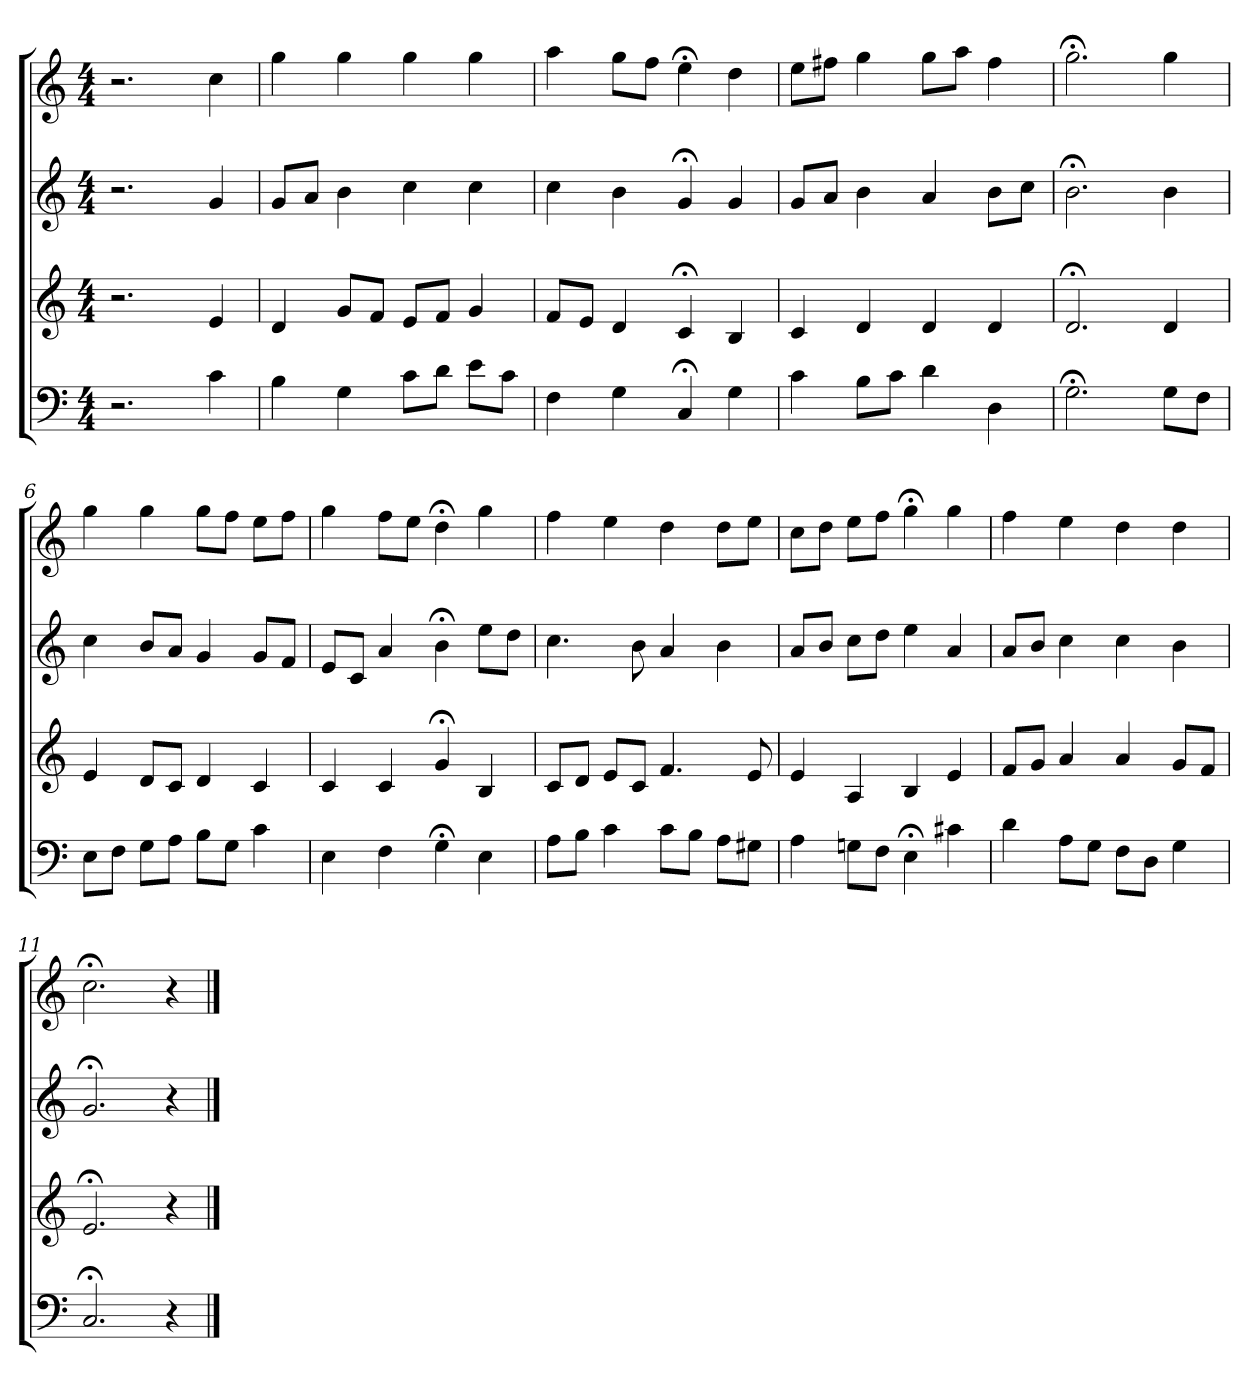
**kern	**kern	**kern	**kern
*part4	*part3	*part2	*part1
*staff4	*staff3	*staff2	*staff1
*clefF4	*clefG2	*clefG2	*clefG2
*k[]	*k[]	*k[]	*k[]
*C:	*C:	*C:	*C:
*M4/4	*M4/4	*M4/4	*M4/4
=1	=1	=1	=1
2.r	2.r	2.r	2.r
4c	4e	4g	4cc
=2	=2	=2	=2
4B	4d	8g/L	4gg
.	.	8a/J	.
4G	8g/L	4b	4gg
.	8f/J	.	.
8c\L	8e/L	4cc	4gg
8d\J	8f/J	.	.
8e\L	4g	4cc	4gg
8c\J	.	.	.
=3	=3	=3	=3
4F	8f/L	4cc	4aa
.	8e/J	.	.
4G	4d	4b	8gg\L
.	.	.	8ff\J
4C;<	4c;<	4g;<	4ee;<
4G	4B	4g	4dd
=4	=4	=4	=4
4c	4c	8g/L	8ee\L
.	.	8a/J	8ff#X\J
8B\L	4d	4b	4gg
8c\J	.	.	.
4d	4d	4a	8gg\L
.	.	.	8aa\J
4D	4d	8b\L	4ff#
.	.	8cc\J	.
=5	=5	=5	=5
2.G;<	2.d;<	2.b;<	2.gg;<
8G\L	4d	4b	4gg
8F\J	.	.	.
=6	=6	=6	=6
8E\L	4e	4cc	4gg
8F\J	.	.	.
8G\L	8d/L	8b/L	4gg
8A\J	8c/J	8a/J	.
8B\L	4d	4g	8gg\L
8G\J	.	.	8ff\J
4c	4c	8g/L	8ee\L
.	.	8f/J	8ff\J
=7	=7	=7	=7
4E	4c	8e/L	4gg
.	.	8c/J	.
4F	4c	4a	8ff\L
.	.	.	8ee\J
4G;<	4g;<	4b;<	4dd;<
4E	4B	8ee\L	4gg
.	.	8dd\J	.
=8	=8	=8	=8
8A\L	8c/L	4.cc	4ff
8B\J	8d/J	.	.
4c	8e/L	.	4ee
.	8c/J	8b	.
8c\L	4.f	4a	4dd
8B\J	.	.	.
8A\L	.	4b	8dd\L
8G#X\J	8e	.	8ee\J
=9	=9	=9	=9
4A	4e	8a/L	8cc\L
.	.	8b/J	8dd\J
8Gn\L	4A	8cc\L	8ee\L
8F\J	.	8dd\J	8ff\J
4E;<	4B	4ee	4gg;<
4c#X	4e	4a	4gg
=10	=10	=10	=10
4d	8f/L	8a/L	4ff
.	8g/J	8b/J	.
8A\L	4a	4cc	4ee
8G\J	.	.	.
8F\L	4a	4cc	4dd
8D\J	.	.	.
4G	8g/L	4b	4dd
.	8f/J	.	.
=11	=11	=11	=11
2.C;<	2.e;<	2.g;<	2.cc;<
4r	4r	4r	4r
==	==	==	==
*-	*-	*-	*-
